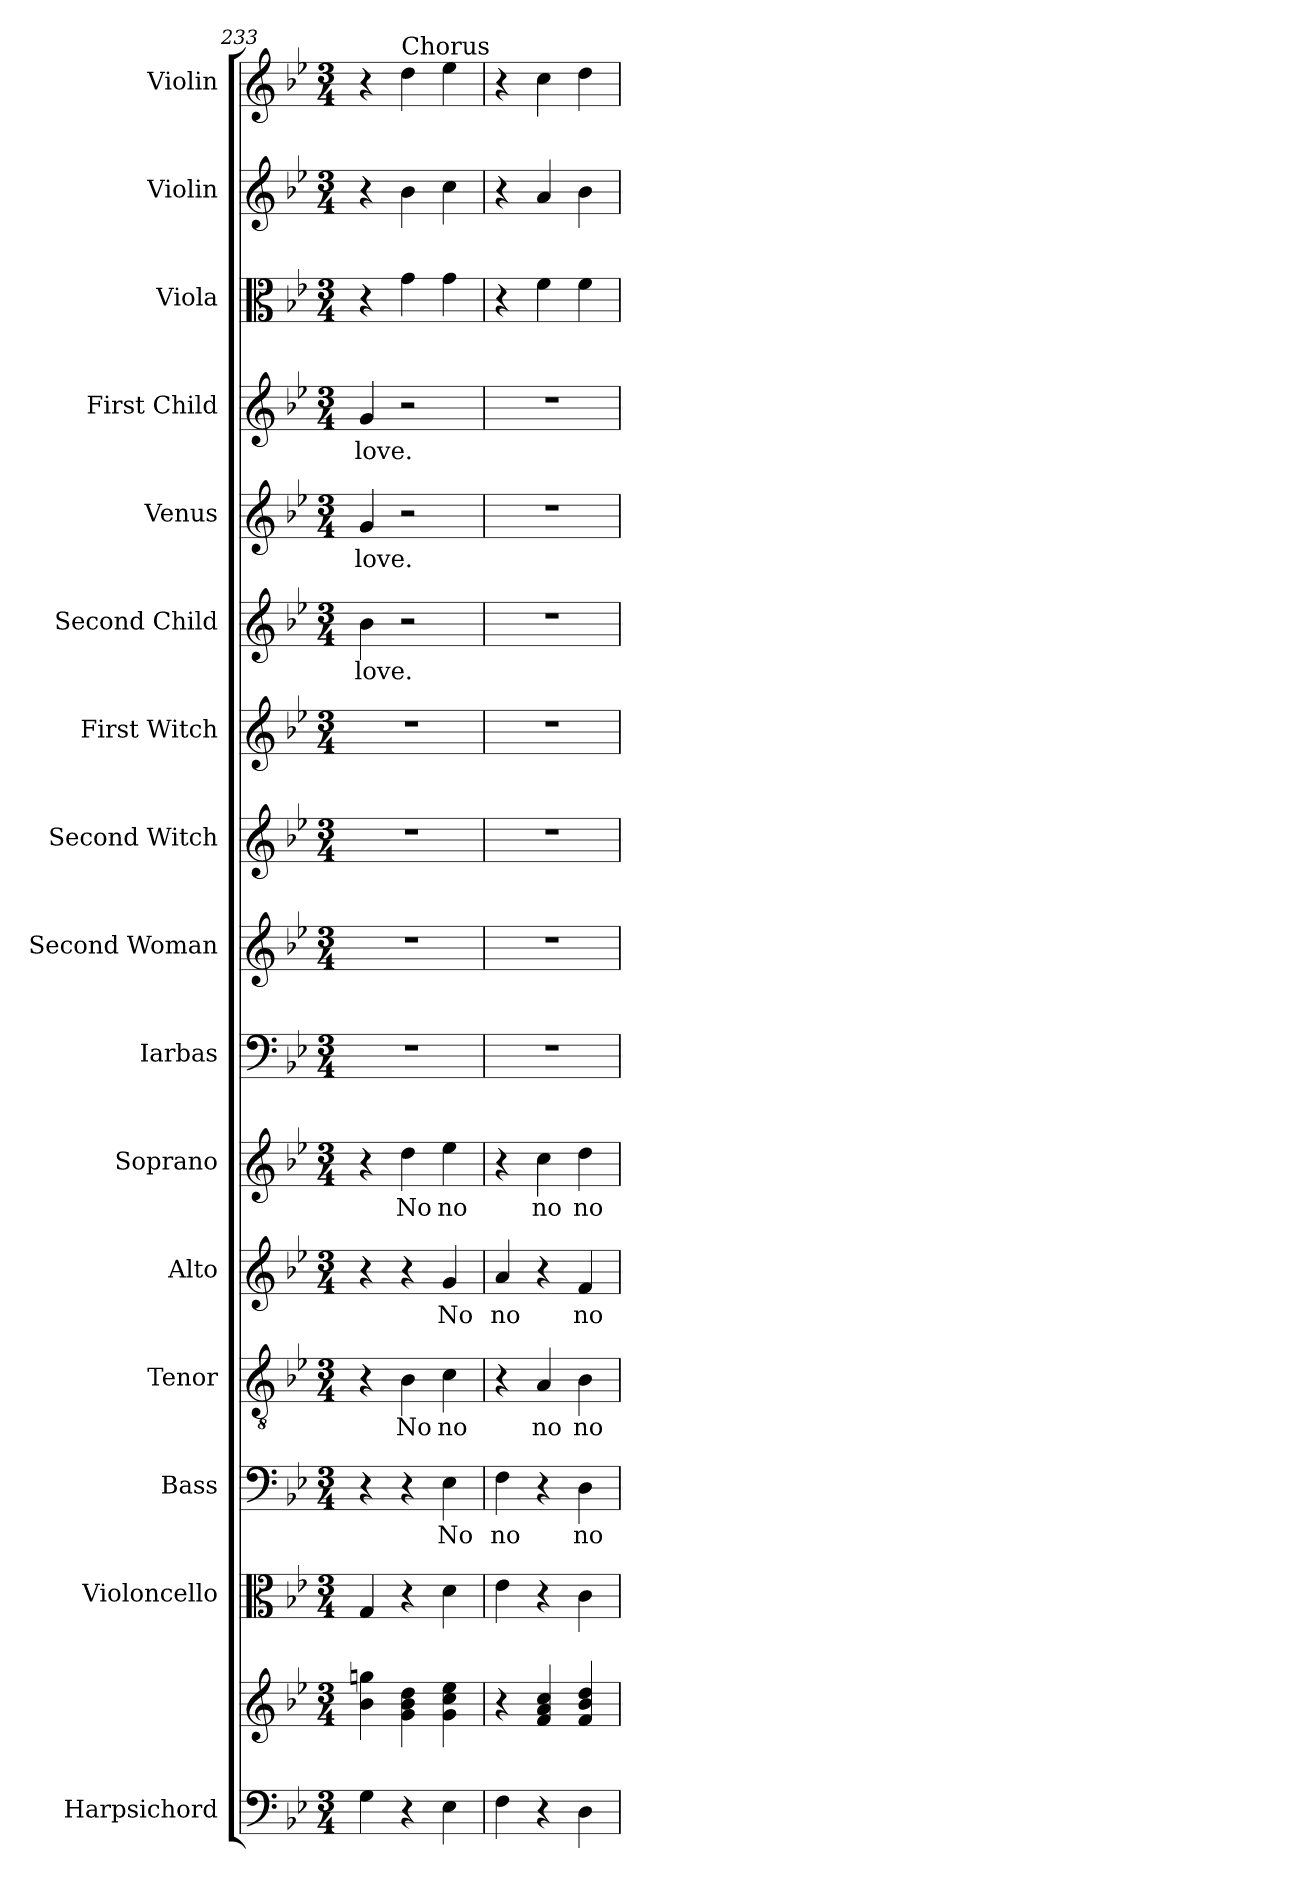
**kern	**kern	**kern	**kern	**text	**kern	**text	**kern	**text	**kern	**text	**kern	**kern	**kern	**kern	**kern	**text	**kern	**text	**kern	**text	**kern	**kern	**kern
*part16	*part16	*part15	*part14	*part14	*part13	*part13	*part12	*part12	*part11	*part11	*part10	*part9	*part8	*part7	*part6	*part6	*part5	*part5	*part4	*part4	*part3	*part2	*part1
*staff17	*staff16	*staff15	*staff14	*staff14	*staff13	*staff13	*staff12	*staff12	*staff11	*staff11	*staff10	*staff9	*staff8	*staff7	*staff6	*staff6	*staff5	*staff5	*staff4	*staff4	*staff3	*staff2	*staff1
*I"Harpsichord	*	*I"Violoncello	*I"Bass	*	*I"Tenor	*	*I"Alto	*	*I"Soprano	*	*I"Iarbas	*I"Second Woman	*I"Second Witch	*I"First Witch	*I"Second Child	*	*I"Venus	*	*I"First Child	*	*I"Viola	*I"Violin	*I"Violin
*I'Hch.	*	*I'Vc.	*I'B.	*	*I'T.	*	*I'A.	*	*I'S.	*	*I'I.	*I'2W	*I'W2.	*I'W1	*I'C2.	*	*I'V.	*	*I'C1	*	*I'Vla.	*I'Vln.	*I'Vln.
*clefF4	*clefG2	*clefC3	*clefF4	*	*clefGv2	*	*clefG2	*	*clefG2	*	*clefF4	*clefG2	*clefG2	*clefG2	*clefG2	*	*clefG2	*	*clefG2	*	*clefC3	*clefG2	*clefG2
*k[b-e-]	*k[b-e-]	*k[b-e-]	*k[b-e-]	*	*k[b-e-]	*	*k[b-e-]	*	*k[b-e-]	*	*k[b-e-]	*k[b-e-]	*k[b-e-]	*k[b-e-]	*k[b-e-]	*	*k[b-e-]	*	*k[b-e-]	*	*k[b-e-]	*k[b-e-]	*k[b-e-]
*M3/4	*M3/4	*M3/4	*M3/4	*	*M3/4	*	*M3/4	*	*M3/4	*	*M3/4	*M3/4	*M3/4	*M3/4	*M3/4	*	*M3/4	*	*M3/4	*	*M3/4	*M3/4	*M3/4
=233	=233	=233	=233	=233	=233	=233	=233	=233	=233	=233	=233	=233	=233	=233	=233	=233	=233	=233	=233	=233	=233	=233	=233
!	!	!	!	!	!	!	!	!	!	!	!	!	!	!	!	!LO:LY:b	!	!LO:LY:b	!	!LO:LY:b	!	!	!
4G\	4b-\ 4ggn\	4G/	4r	.	4r	.	4r	.	4r	.	2.r	2.r	2.r	2.r	4b-\	love.	4g/	love.	4g/	love.	4r	4r	4r
!	!	!	!	!	!	!	!	!	!	!	!	!	!	!	!	!	!	!	!	!	!	!	!LO:TX:a:t=Chorus
!	!	!	!	!	!	!LO:LY:b	!	!	!	!LO:LY:b	!	!	!	!	!	!	!	!	!	!	!	!	!
4r	4g\ 4b-\ 4dd\	4r	4r	.	4B-\	No	4r	.	4dd\	No	.	.	.	.	2r	.	2r	.	2r	.	4g\	4b-\	4dd\
!	!	!	!	!LO:LY:b	!	!LO:LY:b	!	!LO:LY:b	!	!LO:LY:b	!	!	!	!	!	!	!	!	!	!	!	!	!
4E-\	4g\ 4cc\ 4ee-\	4d\	4E-\	No	4c\	no	4g/	No	4ee-\	no	.	.	.	.	.	.	.	.	.	.	4g\	4cc\	4ee-\
=234	=234	=234	=234	=234	=234	=234	=234	=234	=234	=234	=234	=234	=234	=234	=234	=234	=234	=234	=234	=234	=234	=234	=234
!	!	!	!	!LO:LY:b	!	!	!	!LO:LY:b	!	!	!	!	!	!	!	!	!	!	!	!	!	!	!
4F\	4r	4e-\	4F\	no	4r	.	4a/	no	4r	.	2.r	2.r	2.r	2.r	2.r	.	2.r	.	2.r	.	4r	4r	4r
!	!	!	!	!	!	!LO:LY:b	!	!	!	!LO:LY:b	!	!	!	!	!	!	!	!	!	!	!	!	!
4r	4f/ 4a/ 4cc/	4r	4r	.	4A/	no	4r	.	4cc\	no	.	.	.	.	.	.	.	.	.	.	4f\	4a/	4cc\
!	!	!	!	!LO:LY:b	!	!LO:LY:b	!	!LO:LY:b	!	!LO:LY:b	!	!	!	!	!	!	!	!	!	!	!	!	!
4D\	4f/ 4b-/ 4dd/	4c\	4D\	no	4B-\	no	4f/	no	4dd\	no	.	.	.	.	.	.	.	.	.	.	4f\	4b-\	4dd\
=	=	=	=	=	=	=	=	=	=	=	=	=	=	=	=	=	=	=	=	=	=	=	=
*-	*-	*-	*-	*-	*-	*-	*-	*-	*-	*-	*-	*-	*-	*-	*-	*-	*-	*-	*-	*-	*-	*-	*-
